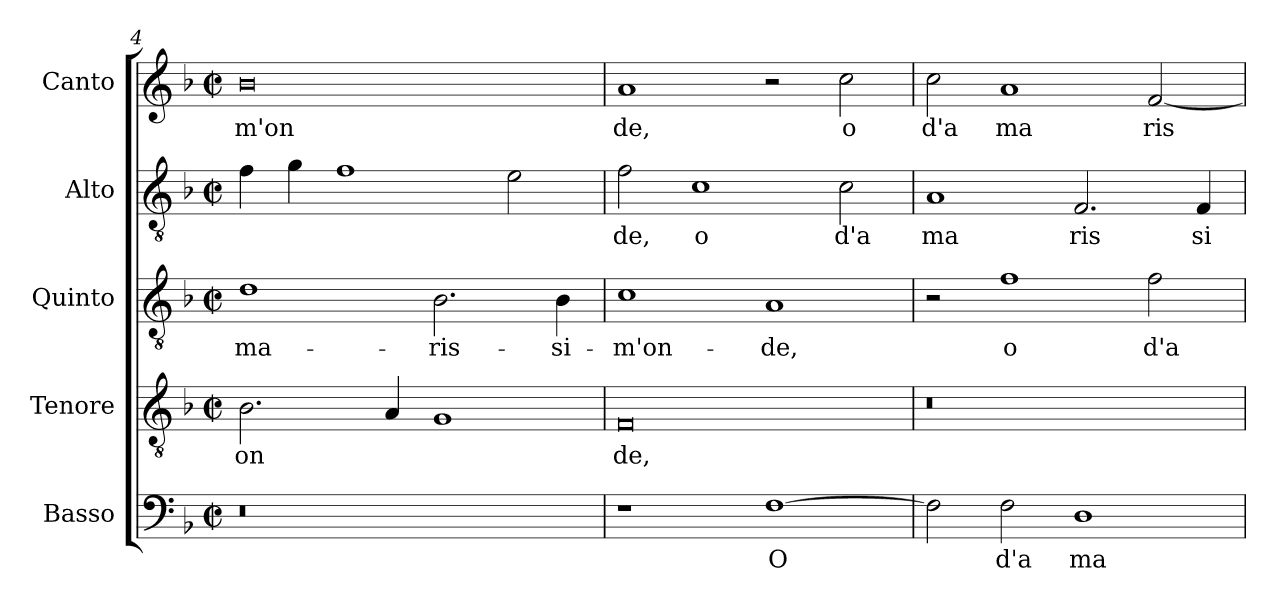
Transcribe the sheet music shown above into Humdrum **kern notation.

**kern	**text	**kern	**text	**kern	**text	**kern	**text	**kern	**text
*part5	*part5	*part4	*part4	*part3	*part3	*part2	*part2	*part1	*part1
*staff5	*staff5	*staff4	*staff4	*staff3	*staff3	*staff2	*staff2	*staff1	*staff1
*I"Basso	*	*I"Tenore	*	*I"Quinto	*	*I"Alto	*	*I"Canto	*
*clefF4	*	*clefGv2	*	*clefGv2	*	*clefGv2	*	*clefG2	*
*k[b-]	*	*k[b-]	*	*k[b-]	*	*k[b-]	*	*k[b-]	*
*F:	*	*F:	*	*F:	*	*F:	*	*F:	*
*M2/2	*	*M2/2	*	*M2/2	*	*M2/2	*	*M2/2	*
*met(c|)	*	*met(c|)	*	*met(c|)	*	*met(c|)	*	*met(c|)	*
=4	=4	=4	=4	=4	=4	=4	=4	=4	=4
!	!	!	!LO:LY:b:cj	!	!LO:LY:b:cj	!	!	!	!LO:LY:b:cj
0r	.	2.B-\	on	1d	-ma-	4f\	.	0b-	m'on
.	.	.	.	.	.	4g\	.	.	.
.	.	.	.	.	.	1f	.	.	.
.	.	4A/	.	.	.	.	.	.	.
!	!	!	!	!	!LO:LY:b:cj	!	!	!	!
.	.	1G	.	2.B-\	-ris-	.	.	.	.
.	.	.	.	.	.	2e\	.	.	.
!	!	!	!	!	!LO:LY:b:cj	!	!	!	!
.	.	.	.	4B-\	-si-	.	.	.	.
=5	=5	=5	=5	=5	=5	=5	=5	=5	=5
!	!	!	!LO:LY:b:cj	!	!LO:LY:b:cj	!	!LO:LY:b:cj	!	!LO:LY:b:cj
1r	.	0F	de,	1c	-m'on-	2f\	de,	1a	de,
!	!	!	!	!	!	!	!LO:LY:b:cj	!	!
.	.	.	.	.	.	1c	o	.	.
!	!LO:LY:b:cj	!	!	!	!LO:LY:b:cj	!	!	!	!
[>1F	O	.	.	1A	-de,	.	.	2r	.
!	!	!	!	!	!	!	!LO:LY:b:cj	!	!LO:LY:b:cj
.	.	.	.	.	.	2c\	d'a	2cc\	o
=6	=6	=6	=6	=6	=6	=6	=6	=6	=6
!	!	!	!	!	!	!	!LO:LY:b:cj	!	!LO:LY:b:cj
2F\]	.	0r	.	2r	.	1A	ma	2cc\	d'a
!	!LO:LY:b:cj	!	!	!	!LO:LY:b:cj	!	!	!	!LO:LY:b:cj
2F\	d'a	.	.	1f	o	.	.	1a	ma
!	!LO:LY:b:cj	!	!	!	!	!	!LO:LY:b:cj	!	!
1D	ma	.	.	.	.	2.F/	ris	.	.
!	!	!	!	!	!LO:LY:b:cj	!	!	!	!LO:LY:b:cj
.	.	.	.	2f\	d'a-	.	.	[>2f/	ris
!	!	!	!	!	!	!	!LO:LY:b:cj	!	!
.	.	.	.	.	.	4F/	si	.	.
=	=	=	=	=	=	=	=	=	=
*-	*-	*-	*-	*-	*-	*-	*-	*-	*-
